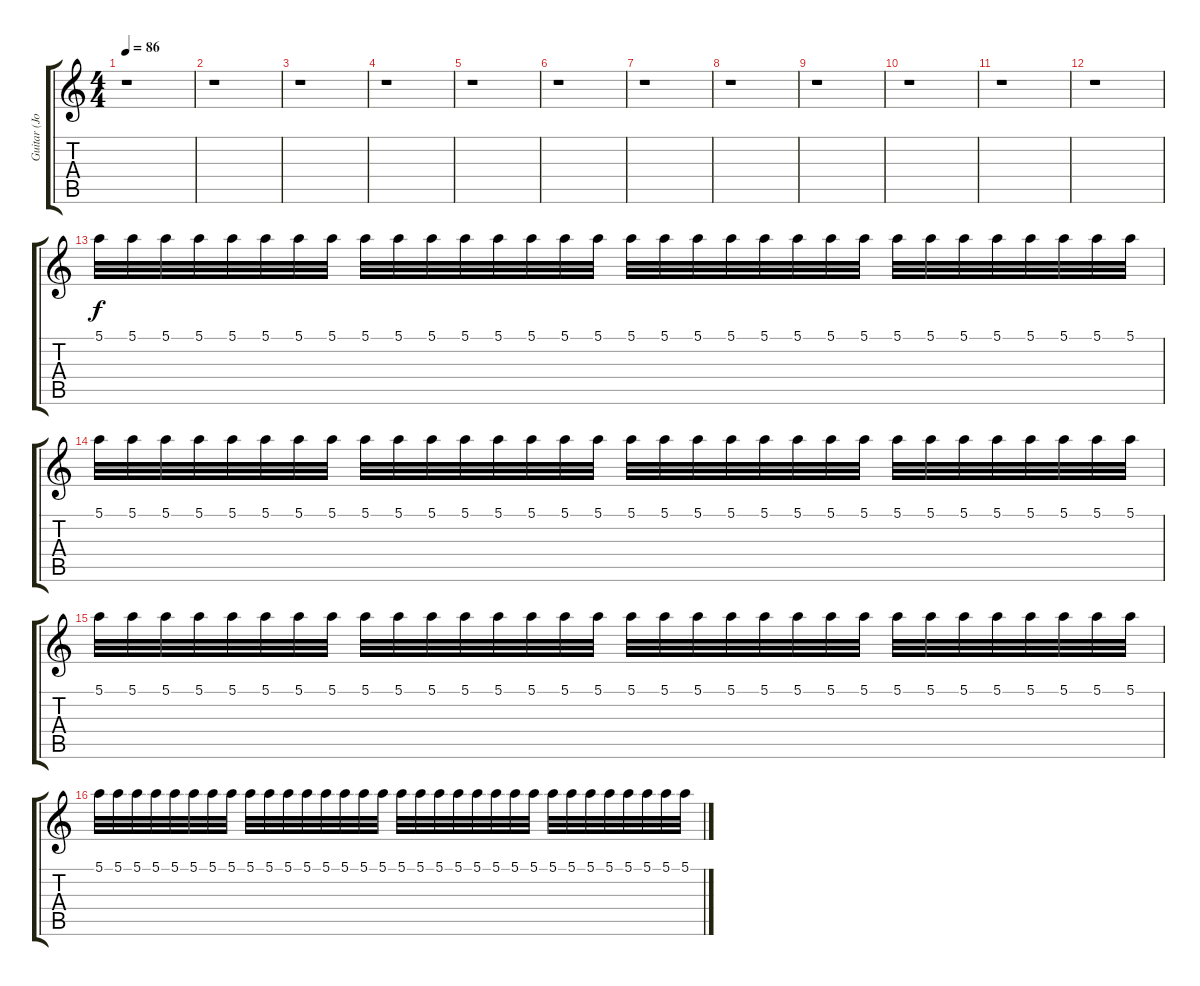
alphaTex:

\track ("Guitar (Johnny)" "Guitar (Jo") {instrument overdrivenguitar}
\staff {score tabs}
\tuning (E4 B3 G3 D3 A2 E2) {hide}
\ts (4 4)
\tempo 86
\clef g2
\ks c
r.1{dy f} |
r.1 |
r.1 |
r.1 |
r.1 |
r.1 |
r.1 |
r.1 |
r.1 |
r.1 |
r.1 |
r.1 |
5.1.32{volume 2 instrument electricguitarclean} 5.1.32 5.1.32 5.1.32 5.1.32 5.1.32 5.1.32 5.1.32 5.1.32 5.1.32 5.1.32 5.1.32 5.1.32 5.1.32 5.1.32 5.1.32 5.1.32{volume 3} 5.1.32 5.1.32 5.1.32 5.1.32 5.1.32 5.1.32 5.1.32 5.1.32{volume 6} 5.1.32 5.1.32 5.1.32 5.1.32 5.1.32 5.1.32 5.1.32 |
5.1.32{volume 6 instrument electricguitarclean} 5.1.32 5.1.32 5.1.32 5.1.32 5.1.32 5.1.32 5.1.32 5.1.32 5.1.32 5.1.32 5.1.32 5.1.32 5.1.32 5.1.32 5.1.32 5.1.32 5.1.32 5.1.32 5.1.32 5.1.32 5.1.32 5.1.32 5.1.32 5.1.32 5.1.32 5.1.32 5.1.32 5.1.32 5.1.32 5.1.32 5.1.32 |
5.1.32{volume 8 instrument electricguitarclean} 5.1.32 5.1.32 5.1.32 5.1.32 5.1.32 5.1.32 5.1.32 5.1.32 5.1.32 5.1.32 5.1.32 5.1.32 5.1.32 5.1.32 5.1.32 5.1.32 5.1.32 5.1.32 5.1.32 5.1.32 5.1.32 5.1.32 5.1.32 5.1.32 5.1.32 5.1.32 5.1.32 5.1.32 5.1.32 5.1.32 5.1.32 |
5.1.32{volume 10 instrument electricguitarclean} 5.1.32 5.1.32 5.1.32 5.1.32 5.1.32 5.1.32 5.1.32 5.1.32 5.1.32 5.1.32 5.1.32 5.1.32 5.1.32 5.1.32 5.1.32 5.1.32 5.1.32 5.1.32 5.1.32 5.1.32 5.1.32 5.1.32 5.1.32 5.1.32 5.1.32 5.1.32 5.1.32 5.1.32 5.1.32 5.1.32 5.1.32
